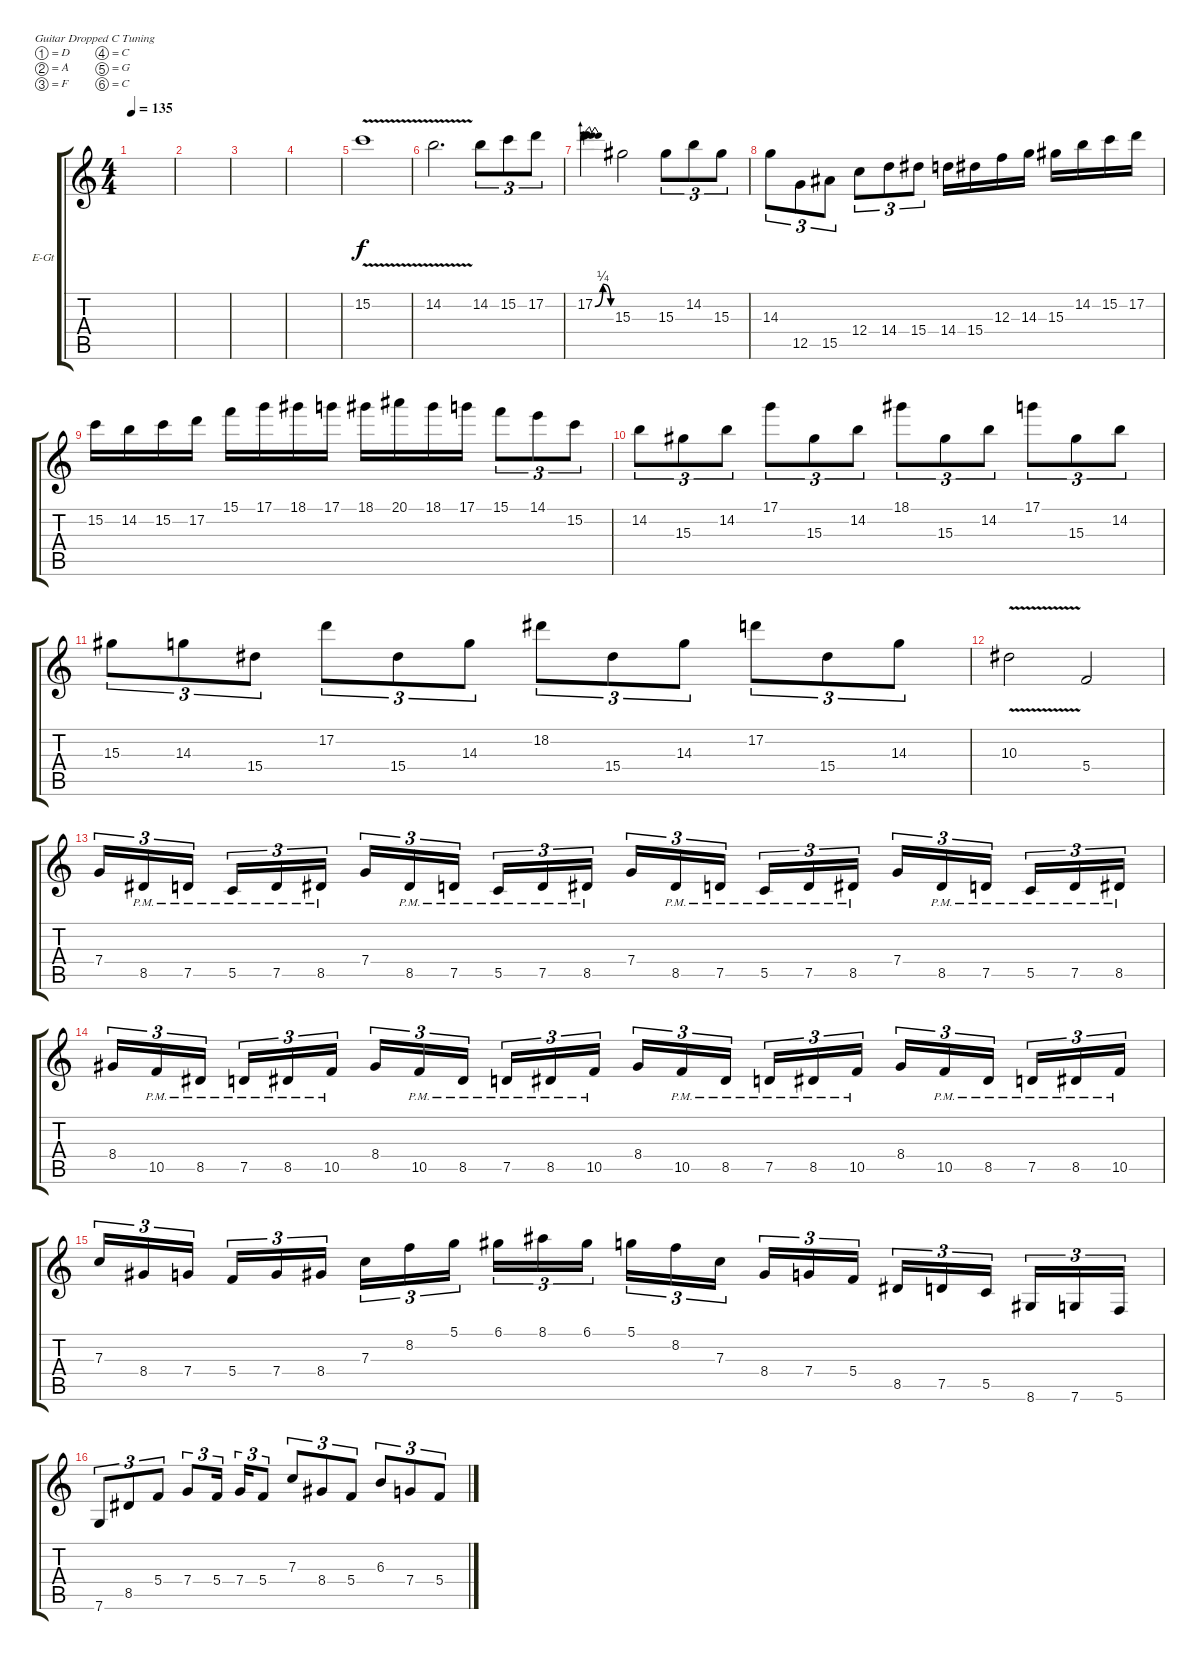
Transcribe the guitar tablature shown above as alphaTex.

\defaultSystemsLayout 4
\bracketExtendMode groupsimilarinstruments
\firstSystemTrackNameOrientation horizontal
\otherSystemsTrackNameOrientation horizontal
\track ("Electric Guitar" "E-Gt") {instrument distortionguitar}
\staff {score tabs}
\tuning (D4 A3 F3 C3 G2 C2)
\ts (4 4)
\tempo 135
\clef g2
\scale
0.333333
\ks c
|
\scale
0.333333 |
\scale
0.333333 |
\scale
0.333333 |
\scale
0.333333 15.2{v}.1 |
\scale
0.333333 14.2{v}.2{d} 14.2.8{tu (3 2)} 15.2.8{tu (3 2)} 17.2.8{tu (3 2)} |
\scale
0.333333 17.2{be (bendrelease 0 0 9.6 1 20.4 1 30 0)}.4 15.3.2 15.3.8{tu (3 2)} 14.2.8{tu (3 2)} 15.3.8{tu (3 2)} |
\scale
0.333333 14.3.8{tu (3 2)} 12.5.8{tu (3 2)} 15.5.8{tu (3 2)} 12.4.8{tu (3 2)} 14.4.8{tu (3 2)} 15.4.8{tu (3 2)} 14.4.16 15.4.16 12.3.16 14.3.16 15.3.16 14.2.16 15.2.16 17.2.16 |
\scale
0.333333 15.2.16 14.2.16 15.2.16 17.2.16 15.1.16 17.1.16 18.1.16 17.1.16 18.1.16 20.1.16 18.1.16 17.1.16 15.1.8{tu (3 2)} 14.1.8{tu (3 2)} 15.2.8{tu (3 2)} |
\scale
0.333333 14.2.8{tu (3 2)} 15.3.8{tu (3 2)} 14.2.8{tu (3 2)} 17.1.8{tu (3 2)} 15.3.8{tu (3 2)} 14.2.8{tu (3 2)} 18.1.8{tu (3 2)} 15.3.8{tu (3 2)} 14.2.8{tu (3 2)} 17.1.8{tu (3 2)} 15.3.8{tu (3 2)} 14.2.8{tu (3 2)} |
\scale
0.333333 15.3.8{tu (3 2)} 14.3.8{tu (3 2)} 15.4.8{tu (3 2)} 17.2.8{tu (3 2)} 15.4.8{tu (3 2)} 14.3.8{tu (3 2)} 18.2.8{tu (3 2)} 15.4.8{tu (3 2)} 14.3.8{tu (3 2)} 17.2.8{tu (3 2)} 15.4.8{tu (3 2)} 14.3.8{tu (3 2)} |
\scale
0.333333 10.3{v}.2 5.4.2 |
\scale
0.333333 7.4.16{tu (3 2)} 8.5{pm}.16{tu (3 2)} 7.5{pm}.16{tu (3 2)} 5.5{pm}.16{tu (3 2)} 7.5{pm}.16{tu (3 2)} 8.5{pm}.16{tu (3 2)} 7.4.16{tu (3 2)} 8.5{pm}.16{tu (3 2)} 7.5{pm}.16{tu (3 2)} 5.5{pm}.16{tu (3 2)} 7.5{pm}.16{tu (3 2)} 8.5{pm}.16{tu (3 2)} 7.4.16{tu (3 2)} 8.5{pm}.16{tu (3 2)} 7.5{pm}.16{tu (3 2)} 5.5{pm}.16{tu (3 2)} 7.5{pm}.16{tu (3 2)} 8.5{pm}.16{tu (3 2)} 7.4.16{tu (3 2)} 8.5{pm}.16{tu (3 2)} 7.5{pm}.16{tu (3 2)} 5.5{pm}.16{tu (3 2)} 7.5{pm}.16{tu (3 2)} 8.5{pm}.16{tu (3 2)} |
\scale
0.333333 8.4.16{tu (3 2)} 10.5{pm}.16{tu (3 2)} 8.5{pm}.16{tu (3 2)} 7.5{pm}.16{tu (3 2)} 8.5{pm}.16{tu (3 2)} 10.5{pm}.16{tu (3 2)} 8.4.16{tu (3 2)} 10.5{pm}.16{tu (3 2)} 8.5{pm}.16{tu (3 2)} 7.5{pm}.16{tu (3 2)} 8.5{pm}.16{tu (3 2)} 10.5{pm}.16{tu (3 2)} 8.4.16{tu (3 2)} 10.5{pm}.16{tu (3 2)} 8.5{pm}.16{tu (3 2)} 7.5{pm}.16{tu (3 2)} 8.5{pm}.16{tu (3 2)} 10.5{pm}.16{tu (3 2)} 8.4.16{tu (3 2)} 10.5{pm}.16{tu (3 2)} 8.5{pm}.16{tu (3 2)} 7.5{pm}.16{tu (3 2)} 8.5{pm}.16{tu (3 2)} 10.5{pm}.16{tu (3 2)} |
\scale
0.333333 7.3.16{tu (3 2)} 8.4.16{tu (3 2)} 7.4.16{tu (3 2)} 5.4.16{tu (3 2)} 7.4.16{tu (3 2)} 8.4.16{tu (3 2)} 7.3.16{tu (3 2)} 8.2.16{tu (3 2)} 5.1.16{tu (3 2)} 6.1.16{tu (3 2)} 8.1.16{tu (3 2)} 6.1.16{tu (3 2)} 5.1.16{tu (3 2)} 8.2.16{tu (3 2)} 7.3.16{tu (3 2)} 8.4.16{tu (3 2)} 7.4.16{tu (3 2)} 5.4.16{tu (3 2)} 8.5.16{tu (3 2)} 7.5.16{tu (3 2)} 5.5.16{tu (3 2)} 8.6.16{tu (3 2)} 7.6.16{tu (3 2)} 5.6.16{tu (3 2)} |
\scale
0.333333 7.6.8{tu (3 2)} 8.5.8{tu (3 2)} 5.4.8{tu (3 2)} 7.4.8{tu (3 2)} 5.4.16{tu (3 2)} 7.4.16{tu (3 2)} 5.4.8{tu (3 2)} 7.3.8{tu (3 2)} 8.4.8{tu (3 2)} 5.4.8{tu (3 2)} 6.3.8{tu (3 2)} 7.4.8{tu (3 2)} 5.4.8{tu (3 2)}
